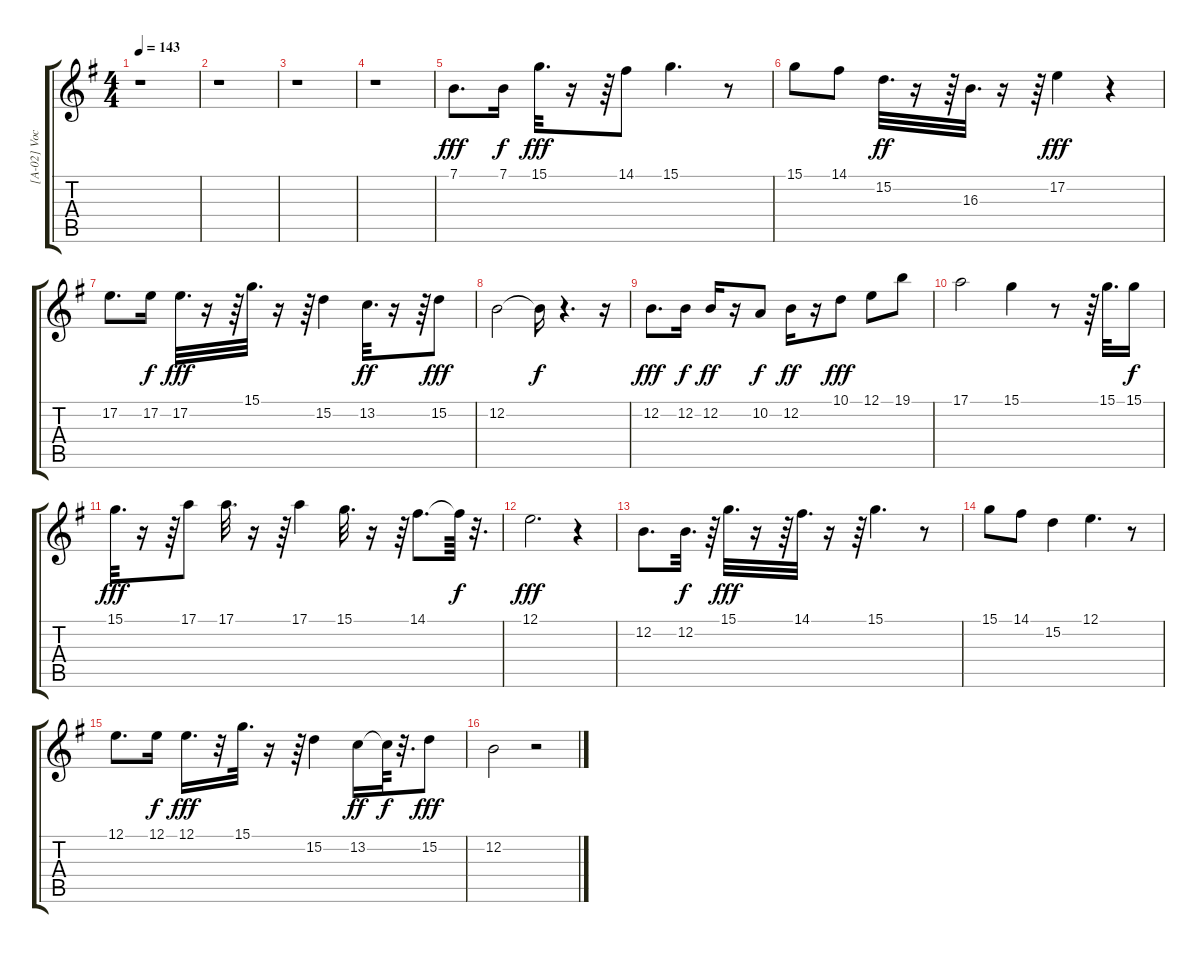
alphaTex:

\track ("[A-02] Vocal" "[A-02] Voc") {instrument lead8bassandlead}
\staff {score tabs}
\tuning (E4 B3 G3 D3 A2 E2) {hide}
\ts (4 4)
\tempo 143
\clef g2
\ks g
r.1{dy f} |
r.1 |
r.1 |
r.1 |
7.1.8{d dy fff} 7.1.16{dy f} 15.1.32{d dy fff} r.16 r.64 14.1.8 15.1.4{d} r.8 |
15.1.8 14.1.8 15.2.32{d dy ff} r.16 r.64 16.3.32{d} r.16 r.64 17.2.4{dy fff} r.4 |
17.2.8{d} 17.2.16{dy f} 17.2.32{d dy fff} r.16 r.64 15.1.32{d} r.16 r.64 15.2.4 13.2.32{d dy ff} r.16 r.64 15.2.8{dy fff} |
12.2.2 12.2{t}.16{dy f} r.4{d} r.16 |
12.2.8{d dy fff} 12.2.16{dy f} 12.2.16{dy ff} r.16 10.2.8{dy f} 12.2.16{dy ff} r.16 10.1.8{dy fff} 12.1.8 19.1.8 |
17.1.2 15.1.4 r.8 r.64 15.1.32{d} 15.1.16{dy f} |
15.1.32{d dy fff} r.16 r.64 17.1.8 17.1.32{d} r.16 r.64 17.1.4 15.1.32{d} r.16 r.64 14.1.8{d} 14.1{t}.64{dy f} r.32{d} |
12.1.2{d dy fff} r.4 |
12.2.8{d} 12.2.32{d dy f} r.64 15.1.32{d dy fff} r.16 r.64 14.1.32{d} r.16 r.64 15.1.4{d} r.8 |
15.1.8 14.1.8 15.2.4 12.1.4{d} r.8 |
12.1.8{d} 12.1.16{dy f} 12.1.16{d dy fff} r.32 15.1.32{d} r.16 r.64 15.2.4 13.2.16{dy ff} 13.2{t}.64{dy f} r.32{d} 15.2.8{dy fff} |
12.2.2 r.2
